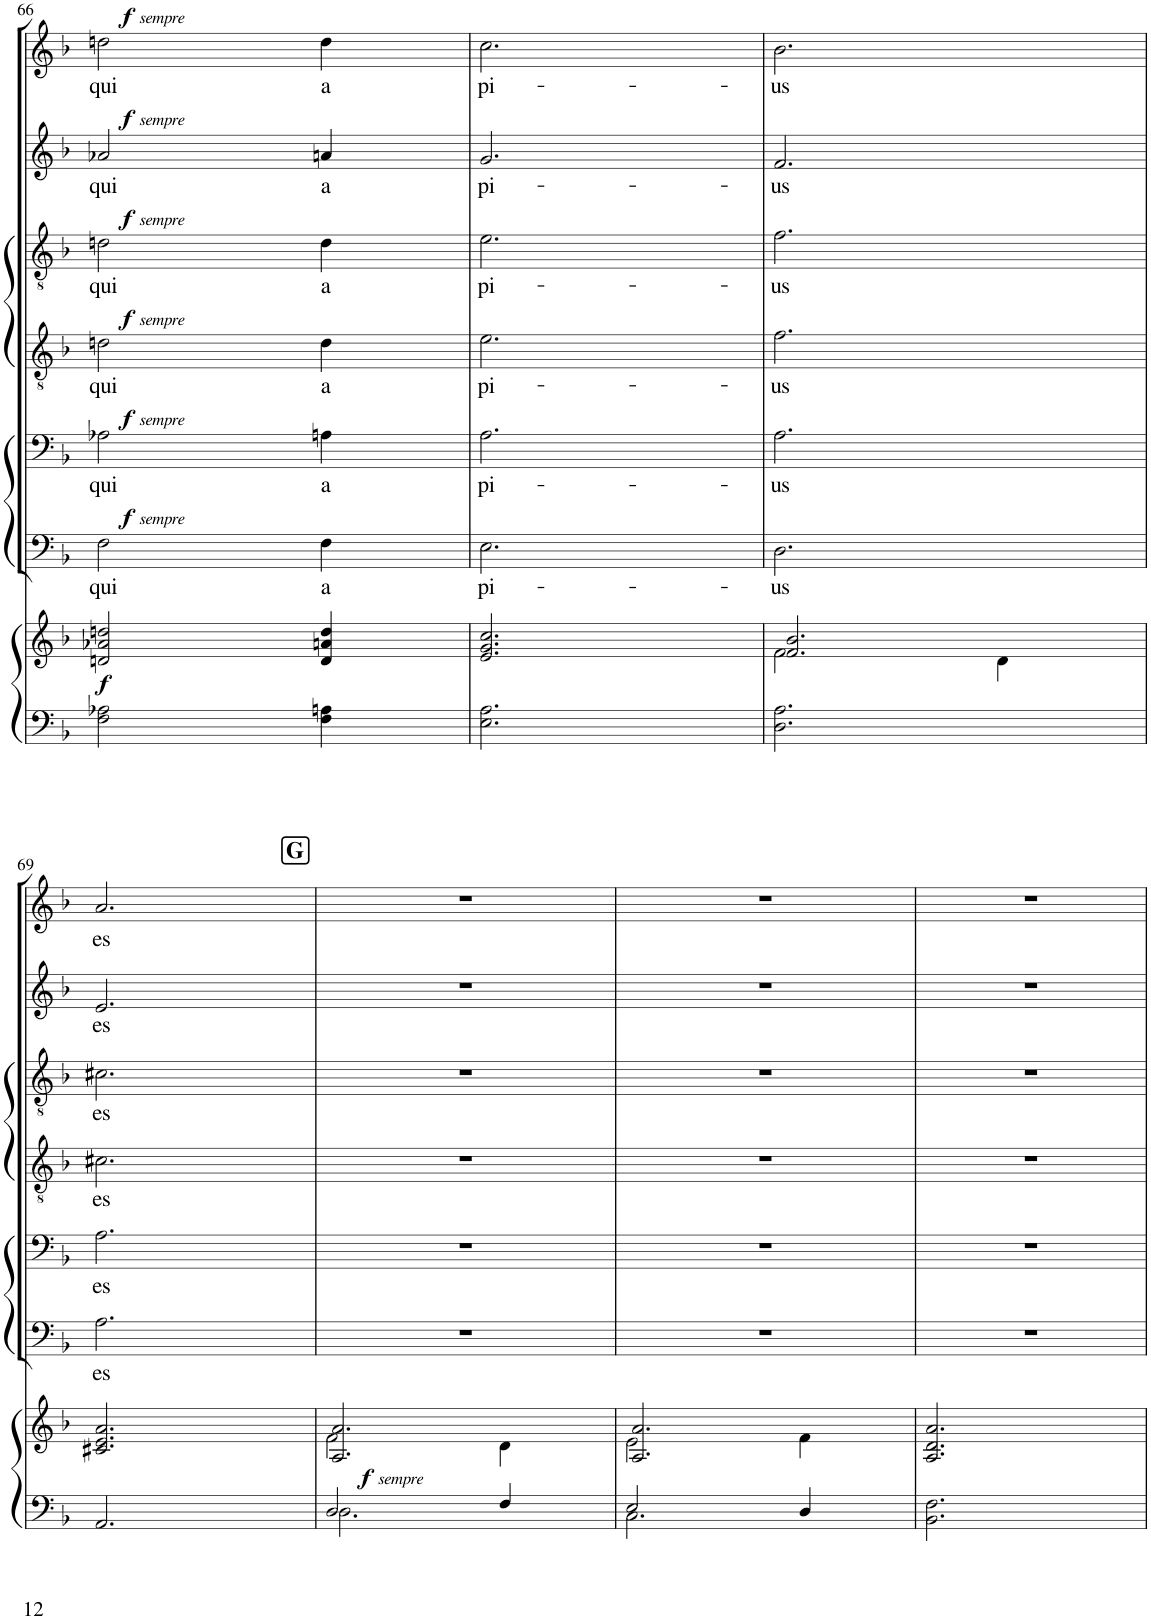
**kern	**kern	**dynam	**kern	**text	**dynam	**kern	**text	**dynam	**kern	**text	**dynam	**kern	**text	**dynam	**kern	**text	**dynam	**kern	**text	**dynam
*part7	*part7	*part7	*part6	*part6	*part6	*part5	*part5	*part5	*part4	*part4	*part4	*part3	*part3	*part3	*part2	*part2	*part2	*part1	*part1	*part1
*staff8	*staff7	*staff7/8	*staff6	*staff6	*staff6	*staff5	*staff5	*staff5	*staff4	*staff4	*staff4	*staff3	*staff3	*staff3	*staff2	*staff2	*staff2	*staff1	*staff1	*staff1
*I"PIANO	*	*	*I"BASSES II	*	*	*I"BASSES I	*	*	*I"TÉNORS II	*	*	*I"TÉNORS I	*	*	*I"ALTOS	*	*	*I"SOPRANOS	*	*
*I'Pno	*	*	*	*	*	*	*	*	*	*	*	*	*	*	*	*	*	*	*	*
!!LO:PB:g=z
*clefF4	*clefG2	*	*clefF4	*	*	*clefF4	*	*	*clefGv2	*	*	*clefGv2	*	*	*clefG2	*	*	*clefG2	*	*
*k[b-]	*k[b-]	*	*k[b-]	*	*	*k[b-]	*	*	*k[b-]	*	*	*k[b-]	*	*	*k[b-]	*	*	*k[b-]	*	*
*M3/4	*M3/4	*	*M3/4	*	*	*M3/4	*	*	*M3/4	*	*	*M3/4	*	*	*M3/4	*	*	*M3/4	*	*
=66	=66	=66	=66	=66	=66	=66	=66	=66	=66	=66	=66	=66	=66	=66	=66	=66	=66	=66	=66	=66
!	!	!LO:DY:b	!	!LO:LY:b	!LO:DY:a	!	!LO:LY:b	!	!	!LO:LY:b	!	!	!LO:LY:b	!	!	!LO:LY:b	!	!	!LO:LY:b	!
!	!	!	!	!	!LO:DY:n=1:a	!	!	!LO:DY:a	!	!	!	!	!	!	!	!	!	!	!	!
!	!	!	!	!	!	!	!	!LO:DY:n=1:a	!	!	!LO:DY:a	!	!	!	!	!	!	!	!	!
!	!	!	!	!	!	!	!	!	!	!	!LO:DY:n=1:a	!	!	!LO:DY:a	!	!	!	!	!	!
!	!	!	!	!	!	!	!	!	!	!	!	!	!	!LO:DY:n=1:a	!	!	!LO:DY:a	!	!	!
!	!	!	!	!	!	!	!	!	!	!	!	!	!	!	!	!	!LO:DY:n=1:a	!	!	!LO:DY:a
!	!	!	!	!	!	!	!	!	!	!	!	!	!	!	!	!	!	!	!	!LO:DY:n=1:a
2F\ 2A-X\	2dn/ 2a-X/ 2ddn/	f	2F\	qui	f other-dynamics	2A-X\	qui	f other-dynamics	2dn\	qui	f other-dynamics	2dn\	qui	f other-dynamics	2a-X/	qui	f other-dynamics	2ddn\	qui	f other-dynamics
!	!	!	!	!LO:LY:b	!	!	!LO:LY:b	!	!	!LO:LY:b	!	!	!LO:LY:b	!	!	!LO:LY:b	!	!	!LO:LY:b	!
4F\ 4An\	4d/ 4an/ 4dd/	.	4F\	a	.	4An\	a	.	4d\	a	.	4d\	a	.	4an/	a	.	4dd\	a	.
=67	=67	=67	=67	=67	=67	=67	=67	=67	=67	=67	=67	=67	=67	=67	=67	=67	=67	=67	=67	=67
!	!	!	!	!LO:LY:b	!	!	!LO:LY:b	!	!	!LO:LY:b	!	!	!LO:LY:b	!	!	!LO:LY:b	!	!	!LO:LY:b	!
2.E\ 2.A\	2.e/ 2.g/ 2.cc/	.	2.E\	pi-	.	2.A\	pi-	.	2.e\	pi-	.	2.e\	pi-	.	2.g/	pi-	.	2.cc\	pi-	.
=68	=68	=68	=68	=68	=68	=68	=68	=68	=68	=68	=68	=68	=68	=68	=68	=68	=68	=68	=68	=68
*	*^	*	*	*	*	*	*	*	*	*	*	*	*	*	*	*	*	*	*	*
!	!	!	!	!	!LO:LY:b	!	!	!LO:LY:b	!	!	!LO:LY:b	!	!	!LO:LY:b	!	!	!LO:LY:b	!	!	!LO:LY:b	!
2.D\ 2.A\	2.f/ 2.b-/	2f\	.	2.D\	us	.	2.A\	us	.	2.f\	us	.	2.f\	us	.	2.f/	us	.	2.b-\	us	.
.	.	4d\	.	.	.	.	.	.	.	.	.	.	.	.	.	.	.	.	.	.	.
!!LO:LB:g=z
=69	=69	=69	=69	=69	=69	=69	=69	=69	=69	=69	=69	=69	=69	=69	=69	=69	=69	=69	=69	=69	=69
!	!	!	!	!	!LO:LY:b	!	!	!LO:LY:b	!	!	!LO:LY:b	!	!	!LO:LY:b	!	!	!LO:LY:b	!	!	!LO:LY:b	!
*	*v	*v	*	*	*	*	*	*	*	*	*	*	*	*	*	*	*	*	*	*	*
2.AA/	2.c#X/ 2.e/ 2.a/	.	2.A\	es	.	2.A\	es	.	2.c#X\	es	.	2.c#X\	es	.	2.e/	es	.	2.a/	es	.
!!LO:REH:place=s1:a:B:cj:fs=14:t=G
=70	=70	=70	=70	=70	=70	=70	=70	=70	=70	=70	=70	=70	=70	=70	=70	=70	=70	=70	=70	=70
*^	*^	*	*	*	*	*	*	*	*	*	*	*	*	*	*	*	*	*	*	*
!	!	!	!	!LO:DY:b	!	!	!	!	!	!	!	!	!	!	!	!	!	!	!	!	!	!
!	!	!	!	!LO:DY:n=1:b	!	!	!	!	!	!	!	!	!	!	!	!	!	!	!	!	!	!
2D/	2.D\	2.A/ 2.a/	2f\	f other-dynamics	2.r	.	.	2.r	.	.	2.r	.	.	2.r	.	.	2.r	.	.	2.r	.	.
4F/	.	.	4d\	.	.	.	.	.	.	.	.	.	.	.	.	.	.	.	.	.	.	.
=71	=71	=71	=71	=71	=71	=71	=71	=71	=71	=71	=71	=71	=71	=71	=71	=71	=71	=71	=71	=71	=71	=71
2E/	2.C\	2.A/ 2.a/	2e\	.	2.r	.	.	2.r	.	.	2.r	.	.	2.r	.	.	2.r	.	.	2.r	.	.
4D/	.	.	4f\	.	.	.	.	.	.	.	.	.	.	.	.	.	.	.	.	.	.	.
*v	*v	*	*	*	*	*	*	*	*	*	*	*	*	*	*	*	*	*	*	*	*	*
*	*v	*v	*	*	*	*	*	*	*	*	*	*	*	*	*	*	*	*	*	*	*
=72	=72	=72	=72	=72	=72	=72	=72	=72	=72	=72	=72	=72	=72	=72	=72	=72	=72	=72	=72	=72
2.BB-\ 2.F\	2.A/ 2.d/ 2.a/	.	2.r	.	.	2.r	.	.	2.r	.	.	2.r	.	.	2.r	.	.	2.r	.	.
=	=	=	=	=	=	=	=	=	=	=	=	=	=	=	=	=	=	=	=	=
*-	*-	*-	*-	*-	*-	*-	*-	*-	*-	*-	*-	*-	*-	*-	*-	*-	*-	*-	*-	*-
